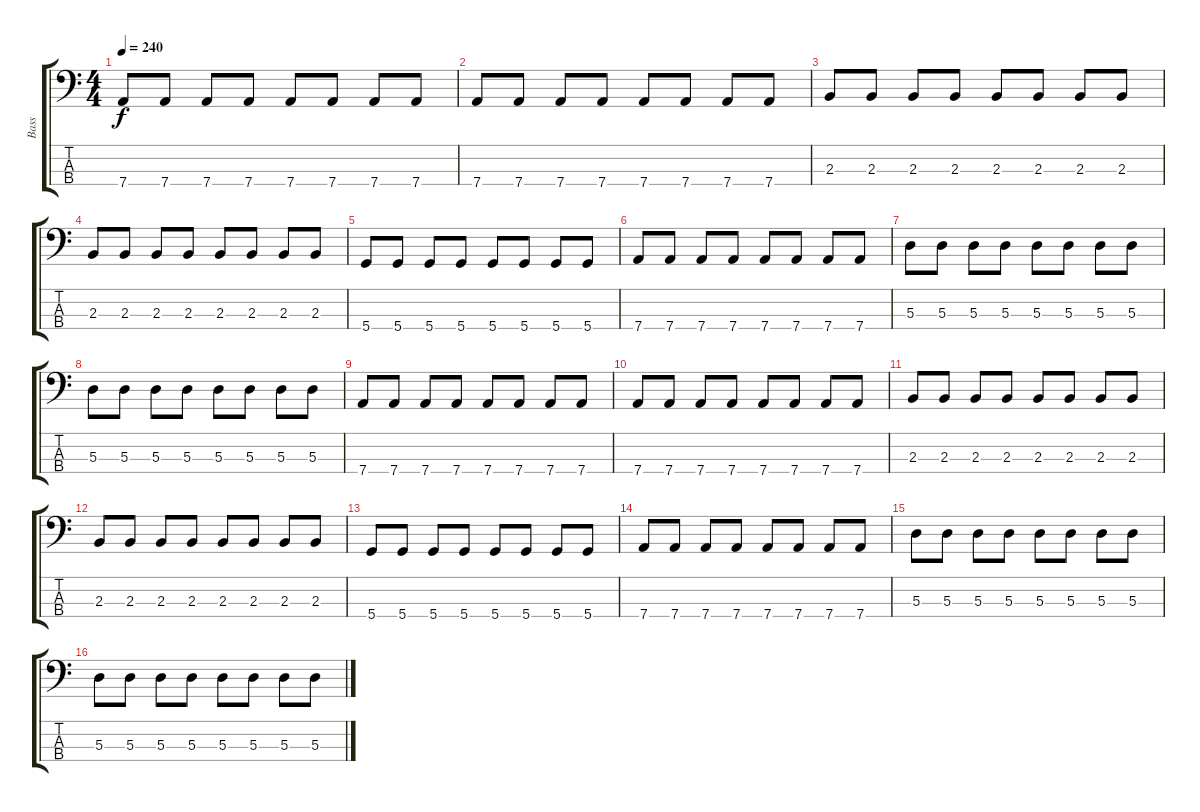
\track ("Bass" "Bass") {instrument electricbasspick}
\staff {score tabs}
\tuning (G2 D2 A1 D1) {hide}
\ts (4 4)
\tempo 240
\clef f4
\ks c
7.4.8{dy f} 7.4.8 7.4.8 7.4.8 7.4.8 7.4.8 7.4.8 7.4.8 |
7.4.8 7.4.8 7.4.8 7.4.8 7.4.8 7.4.8 7.4.8 7.4.8 |
2.3.8 2.3.8 2.3.8 2.3.8 2.3.8 2.3.8 2.3.8 2.3.8 |
2.3.8 2.3.8 2.3.8 2.3.8 2.3.8 2.3.8 2.3.8 2.3.8 |
5.4.8 5.4.8 5.4.8 5.4.8 5.4.8 5.4.8 5.4.8 5.4.8 |
7.4.8 7.4.8 7.4.8 7.4.8 7.4.8 7.4.8 7.4.8 7.4.8 |
5.3.8 5.3.8 5.3.8 5.3.8 5.3.8 5.3.8 5.3.8 5.3.8 |
5.3.8 5.3.8 5.3.8 5.3.8 5.3.8 5.3.8 5.3.8 5.3.8 |
7.4.8 7.4.8 7.4.8 7.4.8 7.4.8 7.4.8 7.4.8 7.4.8 |
7.4.8 7.4.8 7.4.8 7.4.8 7.4.8 7.4.8 7.4.8 7.4.8 |
2.3.8 2.3.8 2.3.8 2.3.8 2.3.8 2.3.8 2.3.8 2.3.8 |
2.3.8 2.3.8 2.3.8 2.3.8 2.3.8 2.3.8 2.3.8 2.3.8 |
5.4.8 5.4.8 5.4.8 5.4.8 5.4.8 5.4.8 5.4.8 5.4.8 |
7.4.8 7.4.8 7.4.8 7.4.8 7.4.8 7.4.8 7.4.8 7.4.8 |
5.3.8 5.3.8 5.3.8 5.3.8 5.3.8 5.3.8 5.3.8 5.3.8 |
5.3.8 5.3.8 5.3.8 5.3.8 5.3.8 5.3.8 5.3.8 5.3.8
